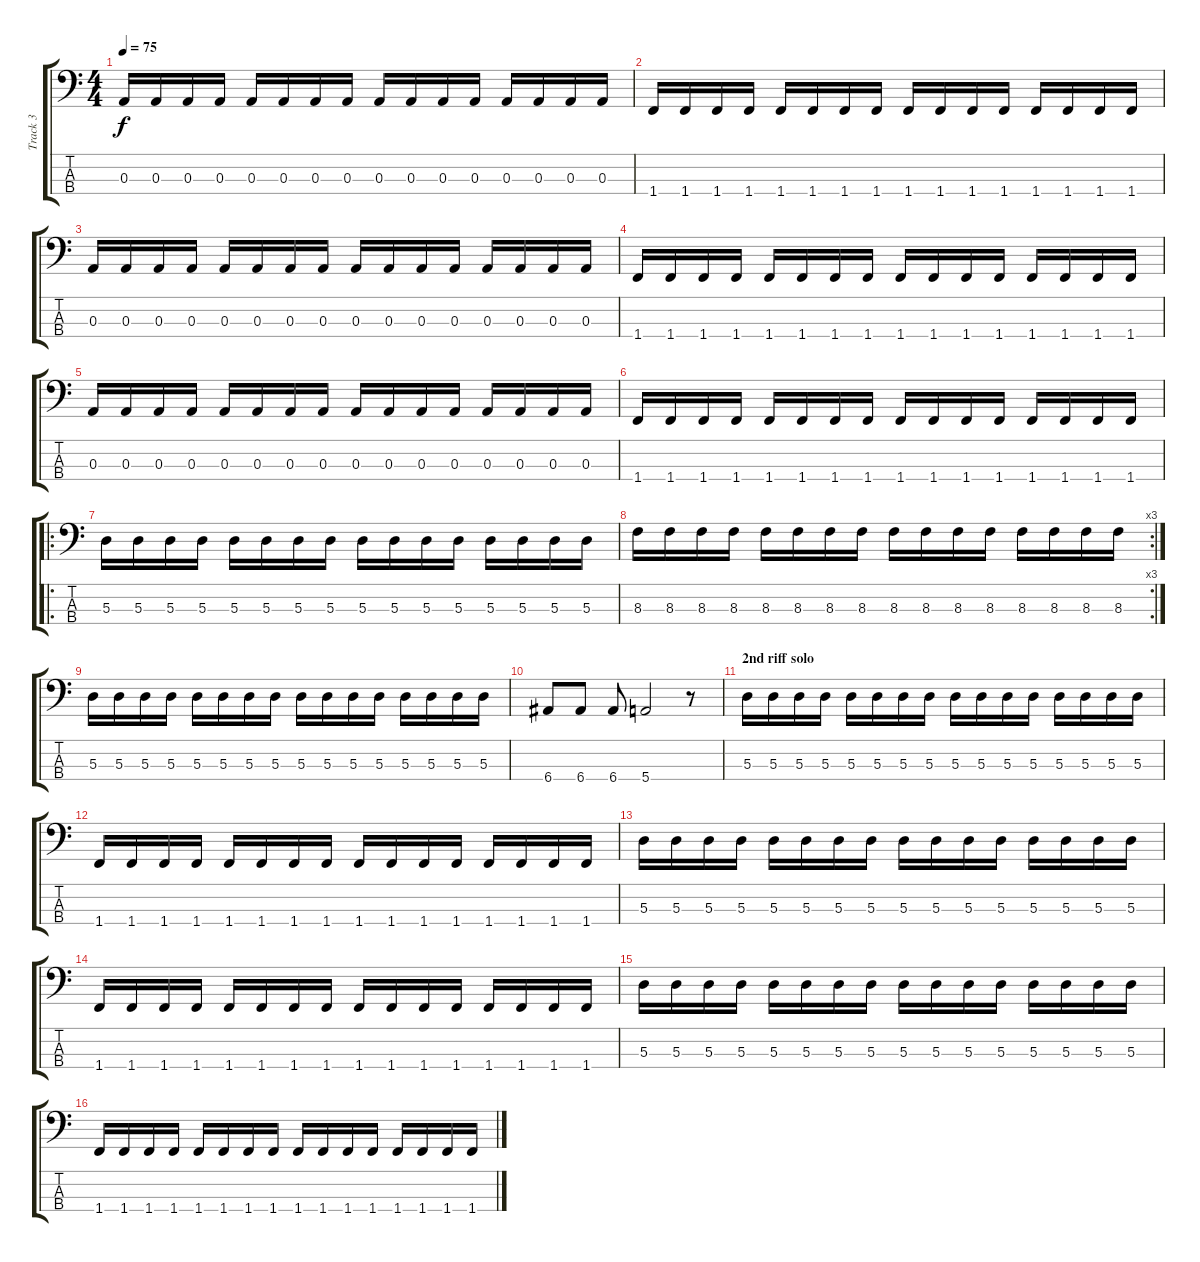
\track ("Track 3" "Track 3") {instrument acousticbass}
\staff {score tabs}
\tuning (G2 D2 A1 E1) {hide}
\ts (4 4)
\tempo 75
\clef f4
\ks c
0.3.16{dy f} 0.3.16 0.3.16 0.3.16 0.3.16 0.3.16 0.3.16 0.3.16 0.3.16 0.3.16 0.3.16 0.3.16 0.3.16 0.3.16 0.3.16 0.3.16 |
1.4.16 1.4.16 1.4.16 1.4.16 1.4.16 1.4.16 1.4.16 1.4.16 1.4.16 1.4.16 1.4.16 1.4.16 1.4.16 1.4.16 1.4.16 1.4.16 |
0.3.16 0.3.16 0.3.16 0.3.16 0.3.16 0.3.16 0.3.16 0.3.16 0.3.16 0.3.16 0.3.16 0.3.16 0.3.16 0.3.16 0.3.16 0.3.16 |
1.4.16 1.4.16 1.4.16 1.4.16 1.4.16 1.4.16 1.4.16 1.4.16 1.4.16 1.4.16 1.4.16 1.4.16 1.4.16 1.4.16 1.4.16 1.4.16 |
0.3.16 0.3.16 0.3.16 0.3.16 0.3.16 0.3.16 0.3.16 0.3.16 0.3.16 0.3.16 0.3.16 0.3.16 0.3.16 0.3.16 0.3.16 0.3.16 |
1.4.16 1.4.16 1.4.16 1.4.16 1.4.16 1.4.16 1.4.16 1.4.16 1.4.16 1.4.16 1.4.16 1.4.16 1.4.16 1.4.16 1.4.16 1.4.16 |
\ro
5.3.16 5.3.16 5.3.16 5.3.16 5.3.16 5.3.16 5.3.16 5.3.16 5.3.16 5.3.16 5.3.16 5.3.16 5.3.16 5.3.16 5.3.16 5.3.16 |
\rc 3
8.3.16 8.3.16 8.3.16 8.3.16 8.3.16 8.3.16 8.3.16 8.3.16 8.3.16 8.3.16 8.3.16 8.3.16 8.3.16 8.3.16 8.3.16 8.3.16 |
5.3.16 5.3.16 5.3.16 5.3.16 5.3.16 5.3.16 5.3.16 5.3.16 5.3.16 5.3.16 5.3.16 5.3.16 5.3.16 5.3.16 5.3.16 5.3.16 |
6.4.8 6.4.8 6.4.8 5.4.2 r.8 |
\section ("" "2nd riff solo")
5.3.16 5.3.16 5.3.16 5.3.16 5.3.16 5.3.16 5.3.16 5.3.16 5.3.16 5.3.16 5.3.16 5.3.16 5.3.16 5.3.16 5.3.16 5.3.16 |
1.4.16 1.4.16 1.4.16 1.4.16 1.4.16 1.4.16 1.4.16 1.4.16 1.4.16 1.4.16 1.4.16 1.4.16 1.4.16 1.4.16 1.4.16 1.4.16 |
5.3.16 5.3.16 5.3.16 5.3.16 5.3.16 5.3.16 5.3.16 5.3.16 5.3.16 5.3.16 5.3.16 5.3.16 5.3.16 5.3.16 5.3.16 5.3.16 |
1.4.16 1.4.16 1.4.16 1.4.16 1.4.16 1.4.16 1.4.16 1.4.16 1.4.16 1.4.16 1.4.16 1.4.16 1.4.16 1.4.16 1.4.16 1.4.16 |
5.3.16 5.3.16 5.3.16 5.3.16 5.3.16 5.3.16 5.3.16 5.3.16 5.3.16 5.3.16 5.3.16 5.3.16 5.3.16 5.3.16 5.3.16 5.3.16 |
1.4.16 1.4.16 1.4.16 1.4.16 1.4.16 1.4.16 1.4.16 1.4.16 1.4.16 1.4.16 1.4.16 1.4.16 1.4.16 1.4.16 1.4.16 1.4.16
